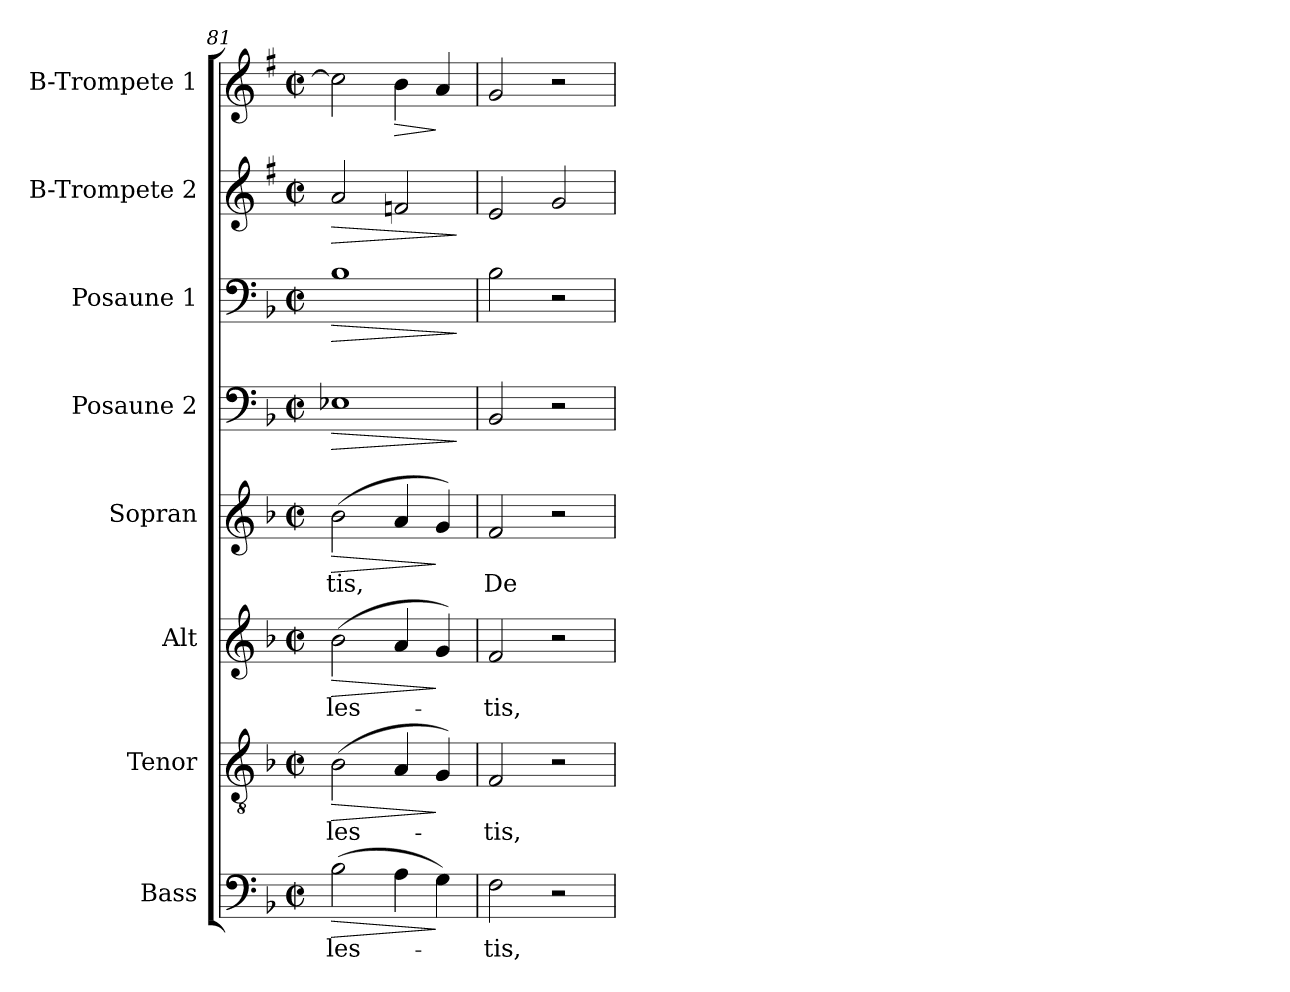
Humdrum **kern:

**kern	**text	**dynam	**kern	**text	**dynam	**kern	**text	**dynam	**kern	**text	**dynam	**kern	**dynam	**kern	**dynam	**kern	**dynam	**kern	**dynam
*part8	*part8	*part8	*part7	*part7	*part7	*part6	*part6	*part6	*part5	*part5	*part5	*part4	*part4	*part3	*part3	*part2	*part2	*part1	*part1
*staff8	*staff8	*staff8	*staff7	*staff7	*staff7	*staff6	*staff6	*staff6	*staff5	*staff5	*staff5	*staff4	*staff4	*staff3	*staff3	*staff2	*staff2	*staff1	*staff1
*I"Bass	*	*	*I"Tenor	*	*	*I"Alt	*	*	*I"Sopran	*	*	*I"Posaune 2	*	*I"Posaune 1	*	*I"B-Trompete 2	*	*I"B-Trompete 1	*
*I'B.	*	*	*I'T.	*	*	*I'A.	*	*	*I'S.	*	*	*I'Pos. 2	*	*I'Pos. 1	*	*I'B Trp. 2	*	*I'B Trp. 1	*
*clefF4	*	*	*clefGv2	*	*	*clefG2	*	*	*clefG2	*	*	*clefF4	*	*clefF4	*	*clefG2	*	*clefG2	*
*	*	*	*	*	*	*	*	*	*	*	*	*	*	*	*	*ITrd1c2	*	*ITrd1c2	*
*k[b-]	*	*	*k[b-]	*	*	*k[b-]	*	*	*k[b-]	*	*	*k[b-]	*	*k[b-]	*	*k[b-]	*	*k[b-]	*
*F:	*	*	*F:	*	*	*F:	*	*	*F:	*	*	*F:	*	*F:	*	*F:	*	*F:	*
*M2/2	*	*	*M2/2	*	*	*M2/2	*	*	*M2/2	*	*	*M2/2	*	*M2/2	*	*M2/2	*	*M2/2	*
*met(c|)	*	*	*met(c|)	*	*	*met(c|)	*	*	*met(c|)	*	*	*met(c|)	*	*met(c|)	*	*met(c|)	*	*met(c|)	*
=81	=81	=81	=81	=81	=81	=81	=81	=81	=81	=81	=81	=81	=81	=81	=81	=81	=81	=81	=81
!	!LO:LY:b	!LO:HP:b	!	!LO:LY:b	!LO:HP:b	!	!LO:LY:b	!LO:HP:b	!	!LO:LY:b	!LO:HP:b	!	!LO:HP:b	!	!LO:HP:b	!	!LO:HP:b	!	!
(>2B-\	-les-	>	(<2B-\	-les-	>	(<2b-\	-les-	>	(<2b-\	-tis,	>	1E-X	>	1B-	>	2g/	>	2b-\]	.
!	!	!	!	!	!	!	!	!	!	!	!	!	!	!	!	!	!	!	!LO:HP:b
4A\	.	.	4A/	.	.	4a/	.	.	4a/	.	.	.	.	.	.	2e-X/	.	4a\	>
4G\)	.	]	4G/)	.	]	4g/)	.	]	4g/)	.	]	.	.	.	.	.	.	4g/	]
.	.	.	.	.	.	.	.	.	.	.	.	.	]	.	]	.	]	.	.
=82	=82	=82	=82	=82	=82	=82	=82	=82	=82	=82	=82	=82	=82	=82	=82	=82	=82	=82	=82
!	!LO:LY:b	!	!	!LO:LY:b	!	!	!LO:LY:b	!	!	!LO:LY:b	!	!	!	!	!	!	!	!	!
2F\	-tis,	.	2F/	-tis,	.	2f/	-tis,	.	2f/	De-	.	2BB-/	.	2B-\	.	2d/	.	2f/	.
2r	.	.	2r	.	.	2r	.	.	2r	.	.	2r	.	2r	.	2f/	.	2rcc	.
=	=	=	=	=	=	=	=	=	=	=	=	=	=	=	=	=	=	=	=
*-	*-	*-	*-	*-	*-	*-	*-	*-	*-	*-	*-	*-	*-	*-	*-	*-	*-	*-	*-
